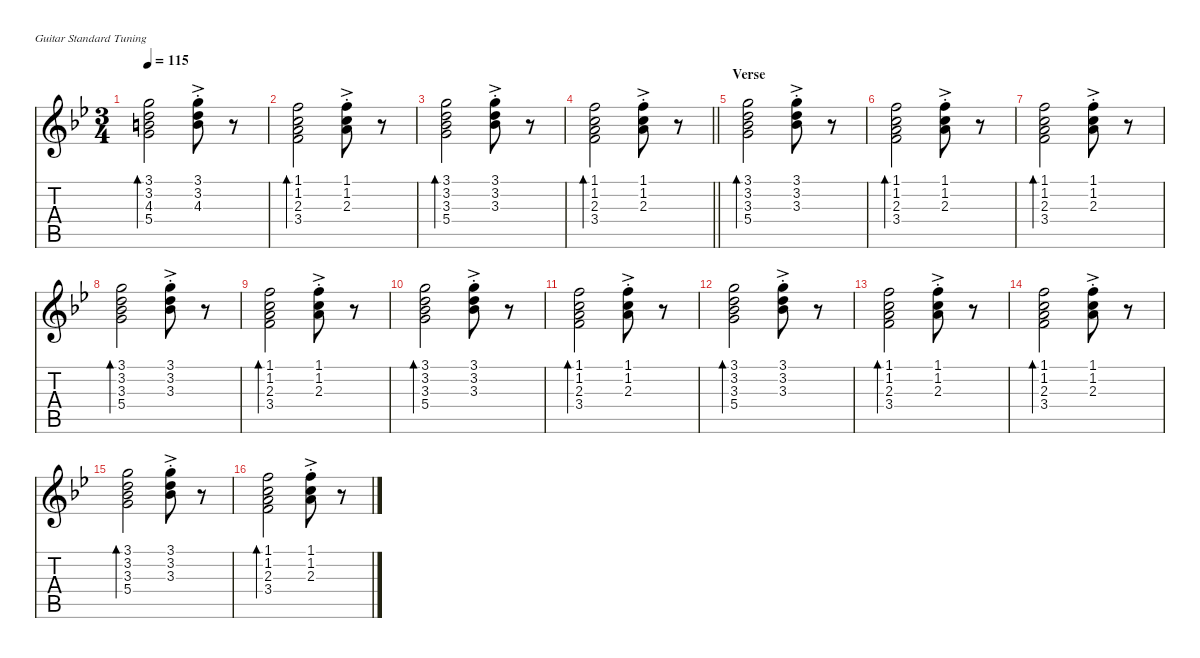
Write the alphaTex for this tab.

\defaultSystemsLayout 4
\hideDynamics
\bracketExtendMode nobrackets
\singleTrackTrackNamePolicy hidden
\multiTrackTrackNamePolicy hidden
\firstSystemTrackNameMode fullname
\firstSystemTrackNameOrientation horizontal
\otherSystemsTrackNameOrientation horizontal
\track ("Guitar" "jz.guit.") {defaultSystemsLayout 8 instrument electricguitarjazz}
\staff {score tabs}
\tuning (E4 B3 G3 D3 A2 E2)
\ts (3 4)
\tempo 115
\clef g2
\ks gminor
(3.1{acc forcenatural} 3.2{acc forcenatural} 4.3{acc forcenatural} 5.4{acc forcenatural}).2{bd 120 dy mp beam Down} (3.1{ac st acc forcenatural} 3.2{ac st acc forcenatural} 4.3{ac st acc forcenatural}).8{dy f beam Down} r.8{beam Down} |
(1.1{acc forcenatural} 1.2{acc forcenatural} 2.3{acc forcenatural} 3.4{acc forcenatural}).2{bd 120 dy mf beam Down} (1.1{ac st acc forcenatural} 1.2{ac st acc forcenatural} 2.3{ac st acc forcenatural}).8{dy f beam Down} r.8{beam Down} |
(3.1{acc forcenatural} 3.2{acc forcenatural} 3.3{acc b} 5.4{acc forcenatural}).2{bd 120 dy mf beam Down} (3.1{ac st acc forcenatural} 3.2{ac st acc forcenatural} 3.3{ac st acc b}).8{dy f beam Down} r.8{beam Down} |
\barLineRight lightlight
(1.1{acc forcenatural} 1.2{acc forcenatural} 2.3{acc forcenatural} 3.4{acc forcenatural}).2{bd 120 dy mf beam Down} (1.1{ac st acc forcenatural} 1.2{ac st acc forcenatural} 2.3{ac st acc forcenatural}).8{dy f beam Down} r.8{beam Down} |
\section ("" "Verse")
(3.1{acc forcenatural} 3.2{acc forcenatural} 3.3{acc b} 5.4{acc forcenatural}).2{bd 120 dy mp beam Down} (3.1{ac st acc forcenatural} 3.2{ac st acc forcenatural} 3.3{ac st acc b}).8{dy mf beam Down} r.8{beam Down} |
(1.1{acc forcenatural} 1.2{acc forcenatural} 2.3{acc forcenatural} 3.4{acc forcenatural}).2{bd 120 dy mp beam Down} (1.1{ac st acc forcenatural} 1.2{ac st acc forcenatural} 2.3{ac st acc forcenatural}).8{beam Down} r.8{beam Down} |
(1.1{acc forcenatural} 1.2{acc forcenatural} 2.3{acc forcenatural} 3.4{acc forcenatural}).2{bd 120 beam Down} (1.1{ac st acc forcenatural} 1.2{ac st acc forcenatural} 2.3{ac st acc forcenatural}).8{beam Down} r.8{beam Down} |
(3.1{acc forcenatural} 3.2{acc forcenatural} 3.3{acc b} 5.4{acc forcenatural}).2{bd 120 beam Down} (3.1{ac st acc forcenatural} 3.2{ac st acc forcenatural} 3.3{ac st acc b}).8{dy mf beam Down} r.8{beam Down} |
(1.1{acc forcenatural} 1.2{acc forcenatural} 2.3{acc forcenatural} 3.4{acc forcenatural}).2{bd 120 dy mp beam Down} (1.1{ac st acc forcenatural} 1.2{ac st acc forcenatural} 2.3{ac st acc forcenatural}).8{beam Down} r.8{beam Down} |
(3.1{acc forcenatural} 3.2{acc forcenatural} 3.3{acc b} 5.4{acc forcenatural}).2{bd 120 beam Down} (3.1{ac st acc forcenatural} 3.2{ac st acc forcenatural} 3.3{ac st acc b}).8{dy mf beam Down} r.8{beam Down} |
(1.1{acc forcenatural} 1.2{acc forcenatural} 2.3{acc forcenatural} 3.4{acc forcenatural}).2{bd 120 dy mp beam Down} (1.1{ac st acc forcenatural} 1.2{ac st acc forcenatural} 2.3{ac st acc forcenatural}).8{beam Down} r.8{beam Down} |
(3.1{acc forcenatural} 3.2{acc forcenatural} 3.3{acc b} 5.4{acc forcenatural}).2{bd 120 beam Down} (3.1{ac st acc forcenatural} 3.2{ac st acc forcenatural} 3.3{ac st acc b}).8{dy mf beam Down} r.8{beam Down} |
(1.1{acc forcenatural} 1.2{acc forcenatural} 2.3{acc forcenatural} 3.4{acc forcenatural}).2{bd 120 dy mp beam Down} (1.1{ac st acc forcenatural} 1.2{ac st acc forcenatural} 2.3{ac st acc forcenatural}).8{beam Down} r.8{beam Down} |
(1.1{acc forcenatural} 1.2{acc forcenatural} 2.3{acc forcenatural} 3.4{acc forcenatural}).2{bd 120 beam Down} (1.1{ac st acc forcenatural} 1.2{ac st acc forcenatural} 2.3{ac st acc forcenatural}).8{beam Down} r.8{beam Down} |
(3.1{acc forcenatural} 3.2{acc forcenatural} 3.3{acc b} 5.4{acc forcenatural}).2{bd 120 beam Down} (3.1{ac st acc forcenatural} 3.2{ac st acc forcenatural} 3.3{ac st acc b}).8{dy mf beam Down} r.8{beam Down} |
(1.1{acc forcenatural} 1.2{acc forcenatural} 2.3{acc forcenatural} 3.4{acc forcenatural}).2{bd 120 dy mp beam Down} (1.1{ac st acc forcenatural} 1.2{ac st acc forcenatural} 2.3{ac st acc forcenatural}).8{beam Down} r.8{beam Down}
